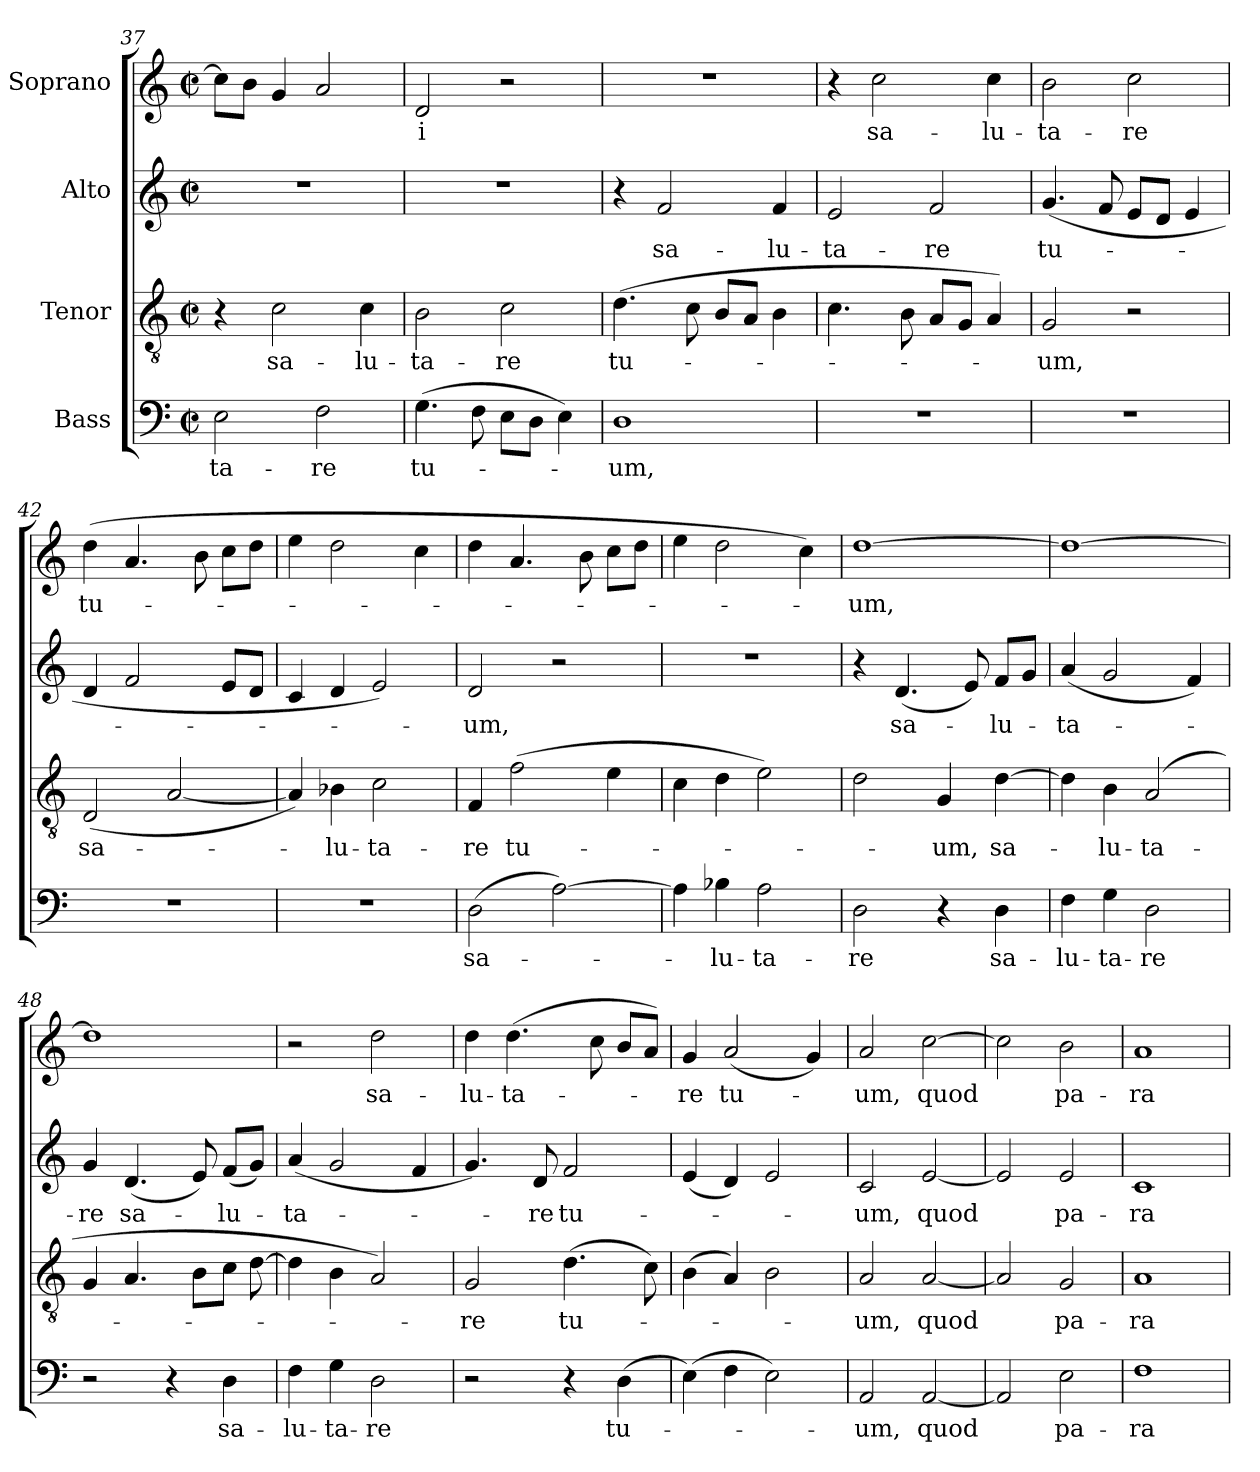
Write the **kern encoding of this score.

**kern	**text	**kern	**text	**kern	**text	**kern	**text
*part4	*part4	*part3	*part3	*part2	*part2	*part1	*part1
*staff4	*staff4	*staff3	*staff3	*staff2	*staff2	*staff1	*staff1
*I"Bass	*	*I"Tenor	*	*I"Alto	*	*I"Soprano	*
*clefF4	*	*clefGv2	*	*clefG2	*	*clefG2	*
*k[]	*	*k[]	*	*k[]	*	*k[]	*
*C:	*	*C:	*	*C:	*	*C:	*
*M2/2	*	*M2/2	*	*M2/2	*	*M2/2	*
*met(c|)	*	*met(c|)	*	*met(c|)	*	*met(c|)	*
=37	=37	=37	=37	=37	=37	=37	=37
2E\	-ta-	4r	.	1r	.	8cc\L]	.
.	.	.	.	.	.	8b\J	.
.	.	2c\	sa-	.	.	4g/	.
2F\	-re	.	.	.	.	2a/	.
.	.	4c\	-lu-	.	.	.	.
=38	=38	=38	=38	=38	=38	=38	=38
(4.G\	tu-	2B\	-ta-	1r	.	2d/	-i
8F\	.	.	.	.	.	.	.
8E\L	.	2c\	-re	.	.	2r	.
8D\J	.	.	.	.	.	.	.
4E\)	.	.	.	.	.	.	.
=39	=39	=39	=39	=39	=39	=39	=39
1D	-um,	(4.d\	tu-	4r	.	1r	.
.	.	.	.	2f/	sa-	.	.
.	.	8c\	.	.	.	.	.
.	.	8B/L	.	.	.	.	.
.	.	8A/J	.	.	.	.	.
.	.	4B\	.	4f/	-lu-	.	.
=40	=40	=40	=40	=40	=40	=40	=40
1r	.	4.c\	.	2e/	-ta-	4r	.
.	.	.	.	.	.	2cc\	sa-
.	.	8B\	.	.	.	.	.
.	.	8A/L	.	2f/	-re	.	.
.	.	8G/J	.	.	.	.	.
.	.	4A/)	.	.	.	4cc\	-lu-
!!LO:PB:g=z
=41	=41	=41	=41	=41	=41	=41	=41
1r	.	2G/	-um,	(4.g/	tu-	2b\	-ta-
.	.	.	.	8f/	.	.	.
.	.	2r	.	8e/L	.	2cc\	-re
.	.	.	.	8d/J	.	.	.
.	.	.	.	4e/	.	.	.
=42	=42	=42	=42	=42	=42	=42	=42
1r	.	(2D/	sa-	4d/	.	(4dd\	tu-
.	.	.	.	2f/	.	4.a/	.
.	.	[2A/	.	.	.	.	.
.	.	.	.	.	.	8b\	.
.	.	.	.	8e/L	.	8cc\L	.
.	.	.	.	8d/J	.	8dd\J	.
=43	=43	=43	=43	=43	=43	=43	=43
1r	.	4A/])	.	4c/	.	4ee\	.
.	.	4B-X\	-lu-	4d/	.	2dd\	.
.	.	2c\	-ta-	2e/)	.	.	.
.	.	.	.	.	.	4cc\	.
=44	=44	=44	=44	=44	=44	=44	=44
(2D\	sa-	4F/	-re	2d/	-um,	4dd\	.
.	.	(2f\	tu-	.	.	4.a/	.
[2A\)	.	.	.	2r	.	.	.
.	.	.	.	.	.	8b\	.
.	.	4e\	.	.	.	8cc\L	.
.	.	.	.	.	.	8dd\J	.
=45	=45	=45	=45	=45	=45	=45	=45
4A\]	.	4c\	.	1r	.	4ee\	.
4B-X\	-lu-	4d\	.	.	.	2dd\	.
2A\	-ta-	2e\)	.	.	.	.	.
.	.	.	.	.	.	4cc\)	.
!!LO:LB:g=z
=46	=46	=46	=46	=46	=46	=46	=46
2D\	-re	2d\	.	4r	.	[1dd	-um,
.	.	.	.	(4.d/	sa-	.	.
4r	.	4G/	-um,	.	.	.	.
.	.	.	.	8e/)	.	.	.
4D\	sa-	[4d\	sa-	8f/L	-lu-	.	.
.	.	.	.	8g/J	.	.	.
=47	=47	=47	=47	=47	=47	=47	=47
4F\	-lu-	4d\]	.	(4a/	-ta-	1dd_	.
4G\	-ta-	4B\	-lu-	2g/	.	.	.
2D\	-re	(2A/	-ta-	.	.	.	.
.	.	.	.	4f/)	.	.	.
=48	=48	=48	=48	=48	=48	=48	=48
2r	.	4G/	.	4g/	-re	1dd]	.
.	.	4.A/	.	(4.d/	sa-	.	.
4r	.	.	.	.	.	.	.
.	.	8B\L	.	8e/)	.	.	.
4D\	sa-	8c\J	.	(8f/L	-lu-	.	.
.	.	[8d\	.	8g/J)	.	.	.
=49	=49	=49	=49	=49	=49	=49	=49
4F\	-lu-	4d\]	.	(4a/	-ta-	2r	.
4G\	-ta-	4B\	.	2g/	.	.	.
2D\	-re	2A/)	.	.	.	2dd\	sa-
.	.	.	.	4f/	.	.	.
=50	=50	=50	=50	=50	=50	=50	=50
2r	.	2G/	-re	4.g/)	.	4dd\	-lu-
.	.	.	.	.	.	(4.dd\	-ta-
.	.	.	.	8d/	-re	.	.
4r	.	(4.d\	tu-	2f/	tu-	.	.
.	.	.	.	.	.	8cc\	.
(4D\	tu-	.	.	.	.	8b/L	.
.	.	8c\)	.	.	.	8a/J)	.
!!LO:LB:g=z
=51	=51	=51	=51	=51	=51	=51	=51
(4E\)	.	(4B\	.	(4e/	.	4g/	-re
4F\	.	4A/)	.	4d/)	.	(2a/	tu-
2E\)	.	2B\	.	2e/	.	.	.
.	.	.	.	.	.	4g/)	.
=52	=52	=52	=52	=52	=52	=52	=52
2AA/	um,	2A/	um,	2c/	um,	2a/	-um,
[2AA/	quod	[2A/	quod	[2e/	quod	[2cc\	quod
=53	=53	=53	=53	=53	=53	=53	=53
2AA/]	.	2A/]	.	2e/]	.	2cc\]	.
2E\	pa-	2G/	pa-	2e/	pa-	2b\	pa-
=54	=54	=54	=54	=54	=54	=54	=54
1F	-ra-	1A	-ra-	1c	-ra-	1a	-ra-
=	=	=	=	=	=	=	=
*-	*-	*-	*-	*-	*-	*-	*-
